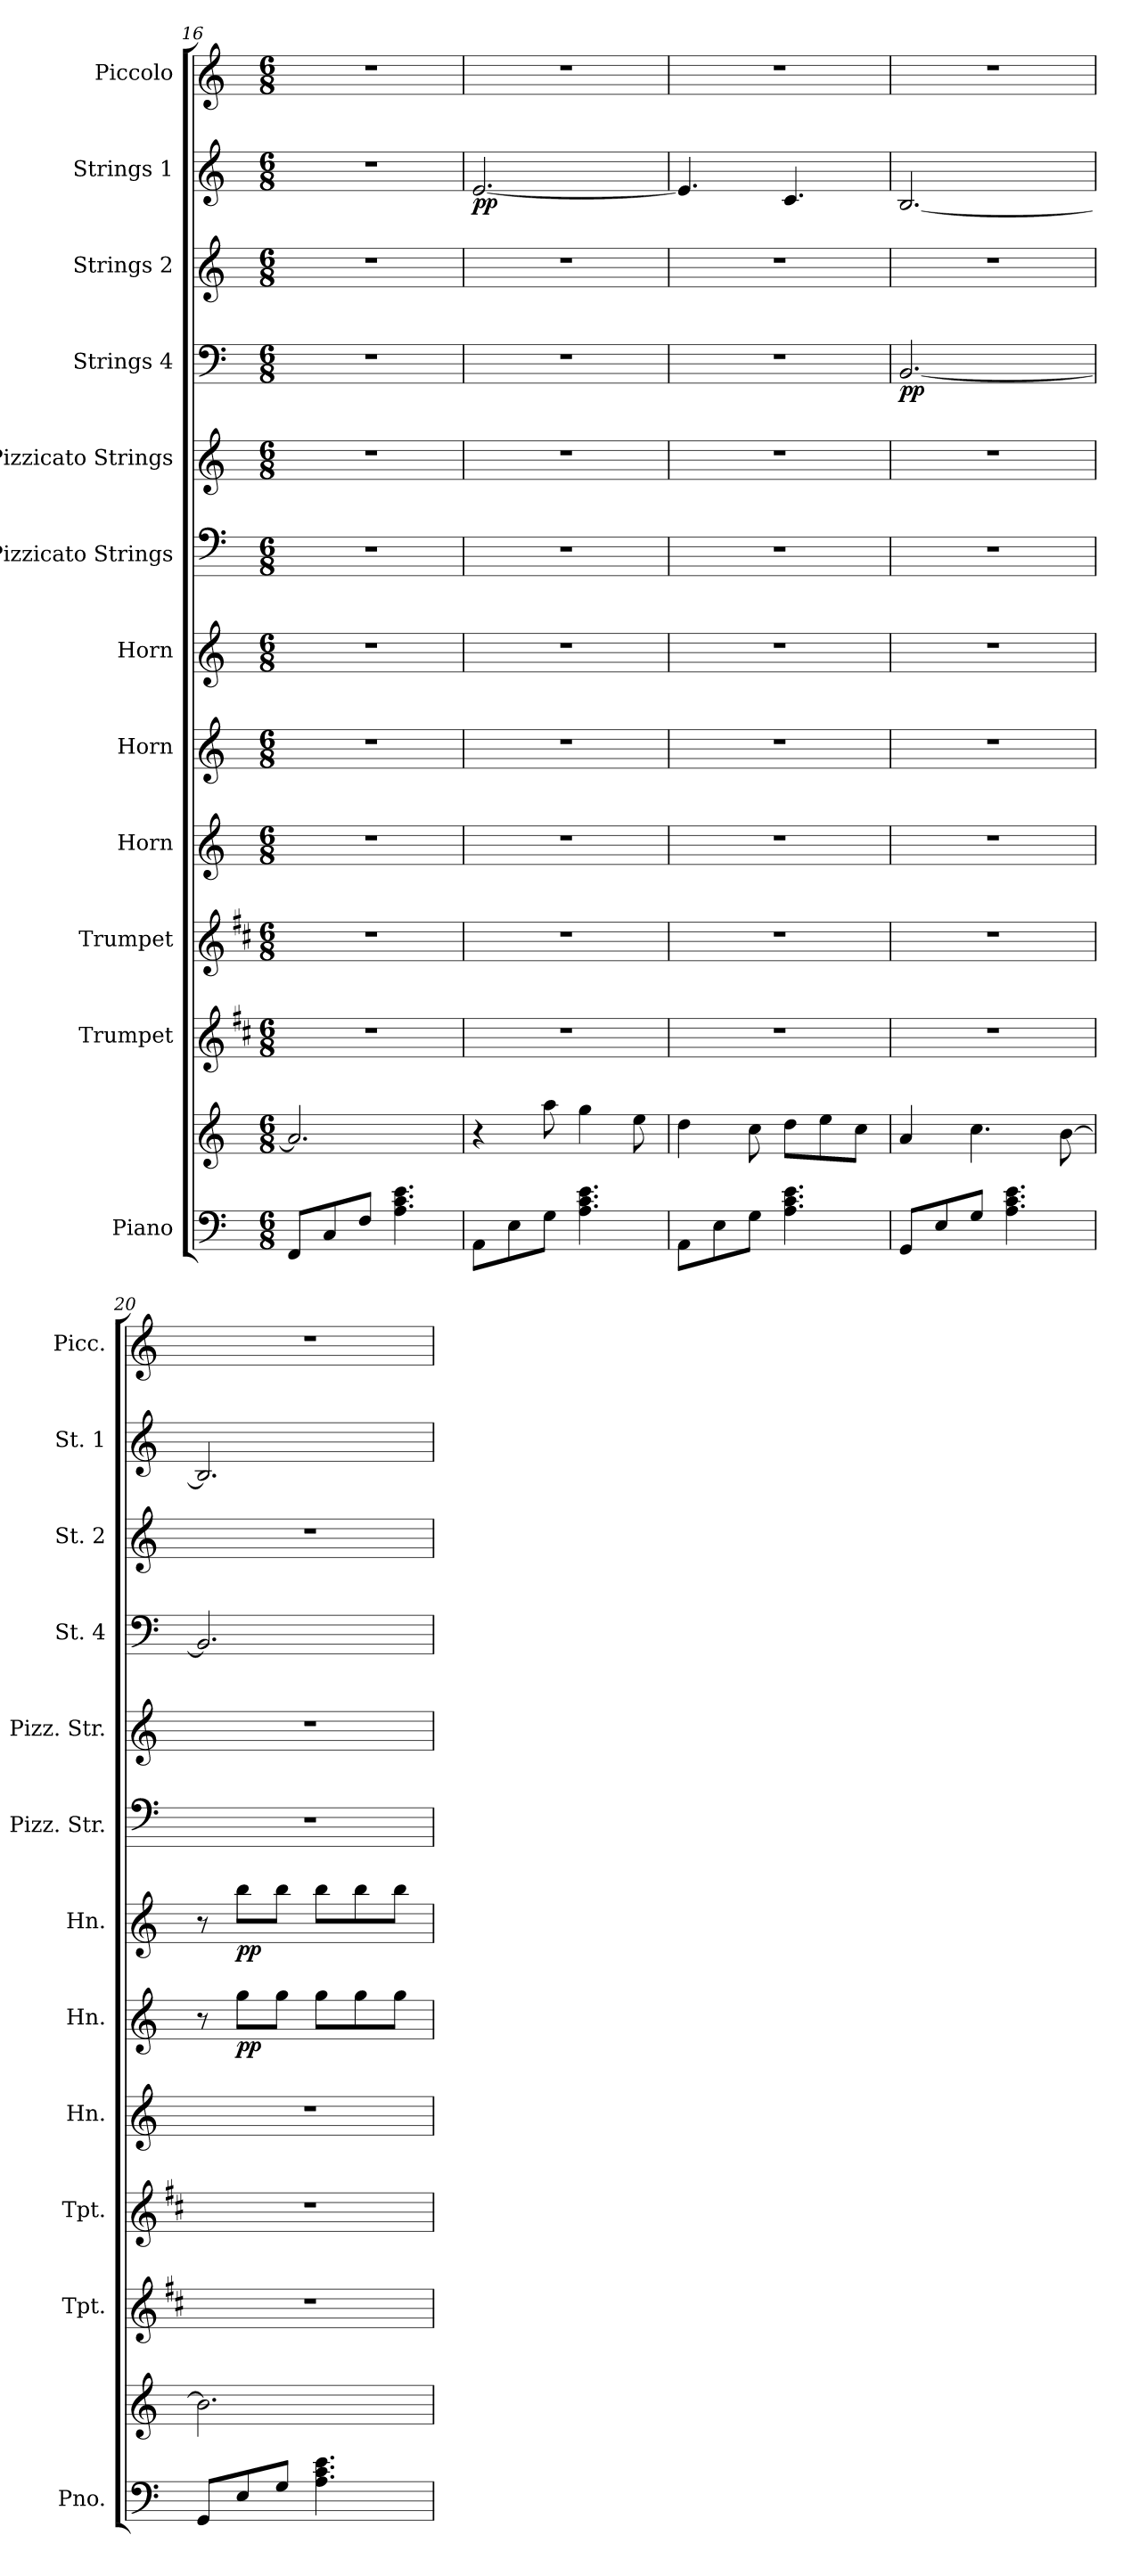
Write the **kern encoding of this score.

**kern	**kern	**kern	**kern	**kern	**kern	**dynam	**kern	**dynam	**kern	**kern	**kern	**dynam	**kern	**kern	**dynam	**kern
*part12	*part12	*part11	*part10	*part9	*part8	*part8	*part7	*part7	*part6	*part5	*part4	*part4	*part3	*part2	*part2	*part1
*staff13	*staff12	*staff11	*staff10	*staff9	*staff8	*staff8	*staff7	*staff7	*staff6	*staff5	*staff4	*staff4	*staff3	*staff2	*staff2	*staff1
*I"Piano	*	*I"Trumpet	*I"Trumpet	*I"Horn	*I"Horn	*	*I"Horn	*	*I"Pizzicato Strings	*I"Pizzicato Strings	*I"Strings 4	*	*I"Strings 2	*I"Strings 1	*	*I"Piccolo
*I'Pno.	*	*I'Tpt.	*I'Tpt.	*I'Hn.	*I'Hn.	*	*I'Hn.	*	*I'Pizz. Str.	*I'Pizz. Str.	*I'St. 4	*	*I'St. 2	*I'St. 1	*	*I'Picc.
*clefF4	*clefG2	*clefG2	*clefG2	*clefG2	*clefG2	*	*clefG2	*	*clefF5	*clefG2	*clefF4	*	*clefG2	*clefG2	*	*clefG2
*	*	*ITrd1c2	*ITrd1c2	*ITrd7c12	*ITrd7c12	*	*ITrd7c12	*	*	*	*	*	*	*	*	*ITrd-7c-12
*k[]	*k[]	*k[]	*k[]	*k[]	*k[]	*	*k[]	*	*k[]	*k[]	*k[]	*	*k[]	*k[]	*	*k[]
*M6/8	*M6/8	*M6/8	*M6/8	*M6/8	*M6/8	*	*M6/8	*	*M6/8	*M6/8	*M6/8	*	*M6/8	*M6/8	*	*M6/8
=16	=16	=16	=16	=16	=16	=16	=16	=16	=16	=16	=16	=16	=16	=16	=16	=16
8FF/L	2.a/]	2.r	2.r	2.r	2.r	.	2.r	.	2.r	2.r	2.r	.	2.r	2.r	.	2.r
8C/	.	.	.	.	.	.	.	.	.	.	.	.	.	.	.	.
8F/J	.	.	.	.	.	.	.	.	.	.	.	.	.	.	.	.
4.A\ 4.c\ 4.e\	.	.	.	.	.	.	.	.	.	.	.	.	.	.	.	.
!!LO:PB:g=z
=17	=17	=17	=17	=17	=17	=17	=17	=17	=17	=17	=17	=17	=17	=17	=17	=17
!	!	!	!	!	!	!	!	!	!	!	!	!	!	!	!LO:DY:b	!
8AA\L	4r	2.r	2.r	2.r	2.r	.	2.r	.	2.r	2.r	2.r	.	2.r	[2.e/	pp	2.r
8E\	.	.	.	.	.	.	.	.	.	.	.	.	.	.	.	.
8G\J	8aa\	.	.	.	.	.	.	.	.	.	.	.	.	.	.	.
4.A\ 4.c\ 4.e\	4gg\	.	.	.	.	.	.	.	.	.	.	.	.	.	.	.
.	8ee\	.	.	.	.	.	.	.	.	.	.	.	.	.	.	.
=18	=18	=18	=18	=18	=18	=18	=18	=18	=18	=18	=18	=18	=18	=18	=18	=18
8AA\L	4dd\	2.r	2.r	2.r	2.r	.	2.r	.	2.r	2.r	2.r	.	2.r	4.e/]	.	2.r
8E\	.	.	.	.	.	.	.	.	.	.	.	.	.	.	.	.
8G\J	8cc\	.	.	.	.	.	.	.	.	.	.	.	.	.	.	.
4.A\ 4.c\ 4.e\	8dd\L	.	.	.	.	.	.	.	.	.	.	.	.	4.c/	.	.
.	8ee\	.	.	.	.	.	.	.	.	.	.	.	.	.	.	.
.	8cc\J	.	.	.	.	.	.	.	.	.	.	.	.	.	.	.
=19	=19	=19	=19	=19	=19	=19	=19	=19	=19	=19	=19	=19	=19	=19	=19	=19
!	!	!	!	!	!	!	!	!	!	!	!	!LO:DY:b	!	!	!	!
8GG/L	4a/	2.r	2.r	2.r	2.r	.	2.r	.	2.r	2.r	[2.BB/	pp	2.r	[2.B/	.	2.r
8E/	.	.	.	.	.	.	.	.	.	.	.	.	.	.	.	.
8G/J	4.cc\	.	.	.	.	.	.	.	.	.	.	.	.	.	.	.
4.A\ 4.c\ 4.e\	.	.	.	.	.	.	.	.	.	.	.	.	.	.	.	.
.	[8b\	.	.	.	.	.	.	.	.	.	.	.	.	.	.	.
=20	=20	=20	=20	=20	=20	=20	=20	=20	=20	=20	=20	=20	=20	=20	=20	=20
8GG/L	2.b\]	2.r	2.r	2.r	8r	.	8r	.	2.r	2.r	2.BB/]	.	2.r	2.B/]	.	2.r
!	!	!	!	!	!	!LO:DY:b	!	!LO:DY:b	!	!	!	!	!	!	!	!
8E/	.	.	.	.	8g\L	pp	8b\L	pp	.	.	.	.	.	.	.	.
8G/J	.	.	.	.	8g\J	.	8b\J	.	.	.	.	.	.	.	.	.
4.A\ 4.c\ 4.e\	.	.	.	.	8g\L	.	8b\L	.	.	.	.	.	.	.	.	.
.	.	.	.	.	8g\	.	8b\	.	.	.	.	.	.	.	.	.
.	.	.	.	.	8g\J	.	8b\J	.	.	.	.	.	.	.	.	.
=	=	=	=	=	=	=	=	=	=	=	=	=	=	=	=	=
*-	*-	*-	*-	*-	*-	*-	*-	*-	*-	*-	*-	*-	*-	*-	*-	*-
